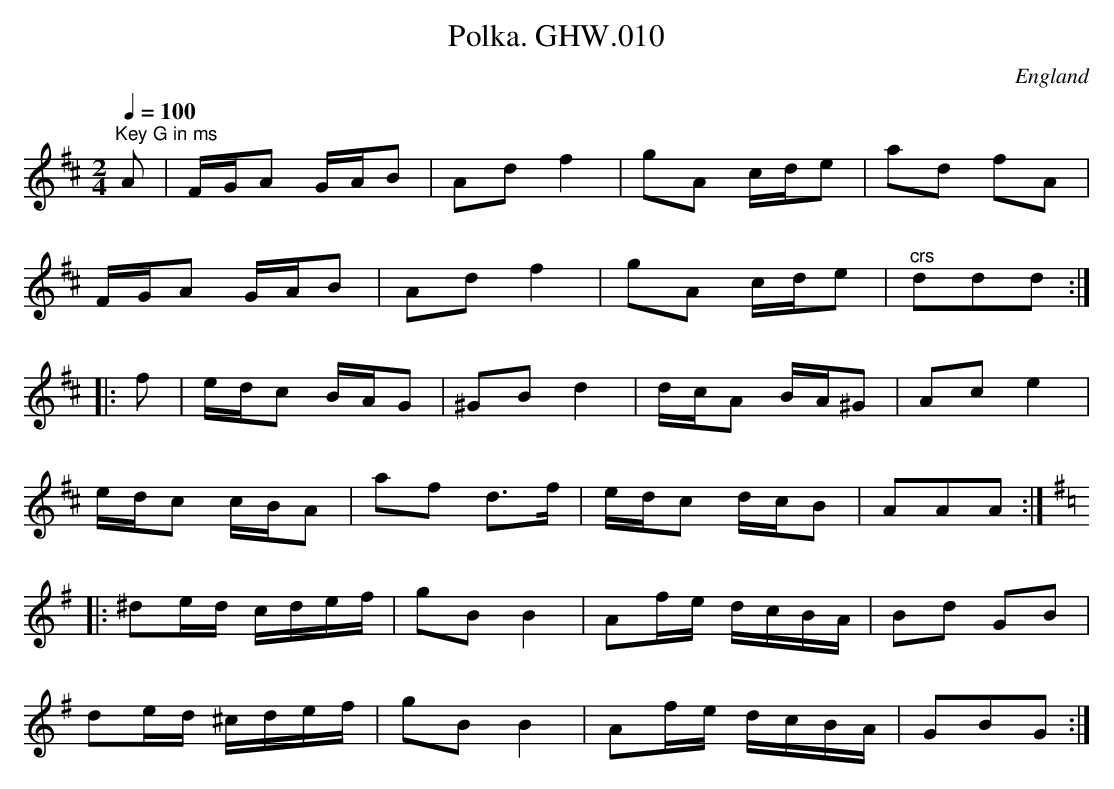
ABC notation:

X:1
T:Polka. GHW.010
L:1/16
M:2/4
O:England
Q:1/4=100
K:D
"^Key G in ms"A2|FGA2 GAB2|A2d2 f4|g2A2 cde2|a2d2 f2A2|!
FGA2 GAB2|A2d2 f4|g2A2 cde2|"^crs"d2d2d2:|!
|:f2|edc2 BAG2|^G2B2 d4|dcA2 BA^G2|A2c2 e4|!
edc2 cBA2|a2f2 d3f|edc2 dcB2|A2A2A2:|!
K:G
|:^d2ed cdef|g2B2 B4|A2fe dcBA|B2d2 G2B2|!
d2ed ^cdef|g2B2 B4|A2fe dcBA|G2B2G2:|
